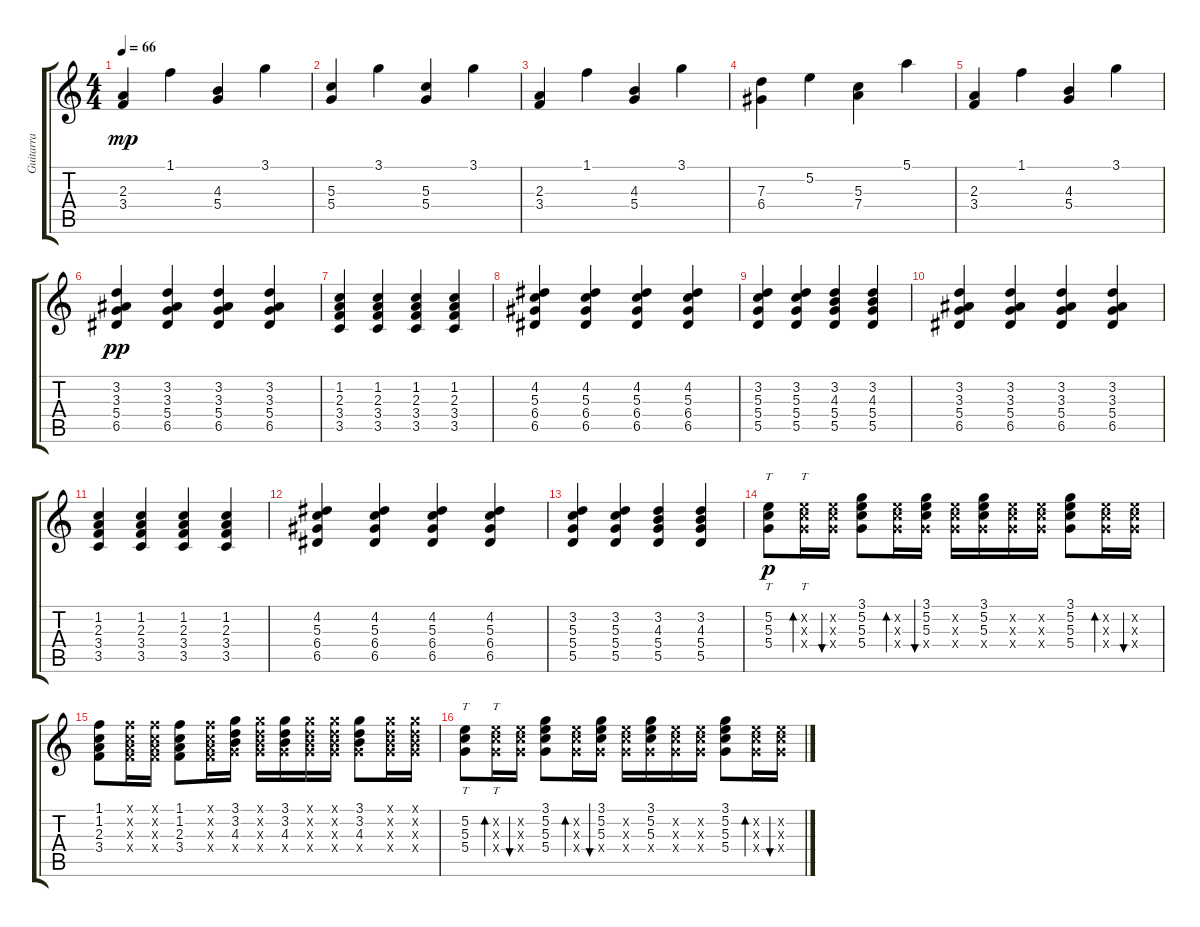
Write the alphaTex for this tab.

\track ("Guitarra" "Guitarra") {instrument acousticguitarsteel}
\staff {score tabs}
\tuning (E4 B3 G3 D3 A2 E2) {hide}
\ts (4 4)
\tempo 66
\clef g2
\ks c
(2.3 3.4).4{dy mp} 1.1.4 (4.3 5.4).4 3.1.4 |
(5.3 5.4).4 3.1.4 (5.3 5.4).4 3.1.4 |
(2.3 3.4).4 1.1.4 (4.3 5.4).4 3.1.4 |
(7.3 6.4).4 5.2.4 (5.3 7.4).4 5.1.4 |
(2.3 3.4).4 1.1.4 (4.3 5.4).4 3.1.4 |
(3.2 3.3 5.4 6.5).4{dy pp} (3.2 3.3 5.4 6.5).4 (3.2 3.3 5.4 6.5).4 (3.2 3.3 5.4 6.5).4 |
(1.2 2.3 3.4 3.5).4 (1.2 2.3 3.4 3.5).4 (1.2 2.3 3.4 3.5).4 (1.2 2.3 3.4 3.5).4 |
(4.2 5.3 6.4 6.5).4 (4.2 5.3 6.4 6.5).4 (4.2 5.3 6.4 6.5).4 (4.2 5.3 6.4 6.5).4 |
(3.2 5.3 5.4 5.5).4 (3.2 5.3 5.4 5.5).4 (3.2 4.3 5.4 5.5).4 (3.2 4.3 5.4 5.5).4 |
(3.2 3.3 5.4 6.5).4 (3.2 3.3 5.4 6.5).4 (3.2 3.3 5.4 6.5).4 (3.2 3.3 5.4 6.5).4 |
(1.2 2.3 3.4 3.5).4 (1.2 2.3 3.4 3.5).4 (1.2 2.3 3.4 3.5).4 (1.2 2.3 3.4 3.5).4 |
(4.2 5.3 6.4 6.5).4 (4.2 5.3 6.4 6.5).4 (4.2 5.3 6.4 6.5).4 (4.2 5.3 6.4 6.5).4 |
(3.2 5.3 5.4 5.5).4 (3.2 5.3 5.4 5.5).4 (3.2 4.3 5.4 5.5).4 (3.2 4.3 5.4 5.5).4 |
(5.2 5.3 5.4).8{tt dy p} (5.2{x} 5.3{x} 5.4{x}).16{tt bd 60} (5.2{x} 5.3{x} 5.4{x}).16{bu 60} (3.1 5.2 5.3 5.4).8 (5.2{x} 5.3{x} 5.4{x}).16{bd 60} (3.1 5.2 5.3 5.4{x}).16{bu 60} (5.2{x} 5.3{x} 5.4{x}).16 (3.1 5.2 5.3 5.4{x}).16 (5.2{x} 5.3{x} 5.4{x}).16 (5.2{x} 5.3{x} 5.4{x}).16 (3.1 5.2 5.3 5.4).8 (5.2{x} 5.3{x} 5.4{x}).16{bd 60} (5.2{x} 5.3{x} 5.4{x}).16{bu 60} |
(1.1 1.2 2.3 3.4).8 (1.1{x} 1.2{x} 2.3{x} 3.4{x}).16 (1.1{x} 1.2{x} 2.3{x} 3.4{x}).16 (1.1 1.2 2.3 3.4).8 (1.1{x} 1.2{x} 2.3{x} 3.4{x}).16 (3.1 3.2 4.3 5.4{x}).16 (3.1{x} 3.2{x} 4.3{x} 5.4{x}).16 (3.1 3.2 4.3 5.4{x}).16 (3.1{x} 3.2{x} 4.3{x} 5.4{x}).16 (3.1{x} 3.2{x} 4.3{x} 5.4{x}).16 (3.1 3.2 4.3 5.4{x}).8 (3.1{x} 3.2{x} 4.3{x} 5.4{x}).16 (3.1{x} 3.2{x} 4.3{x} 5.4{x}).16 |
(5.2 5.3 5.4).8{tt} (5.2{x} 5.3{x} 5.4{x}).16{tt bd 60} (5.2{x} 5.3{x} 5.4{x}).16{bu 60} (3.1 5.2 5.3 5.4).8 (5.2{x} 5.3{x} 5.4{x}).16{bd 60} (3.1 5.2 5.3 5.4{x}).16{bu 60} (5.2{x} 5.3{x} 5.4{x}).16 (3.1 5.2 5.3 5.4{x}).16 (5.2{x} 5.3{x} 5.4{x}).16 (5.2{x} 5.3{x} 5.4{x}).16 (3.1 5.2 5.3 5.4).8 (5.2{x} 5.3{x} 5.4{x}).16{bd 60} (5.2{x} 5.3{x} 5.4{x}).16{bu 60}
